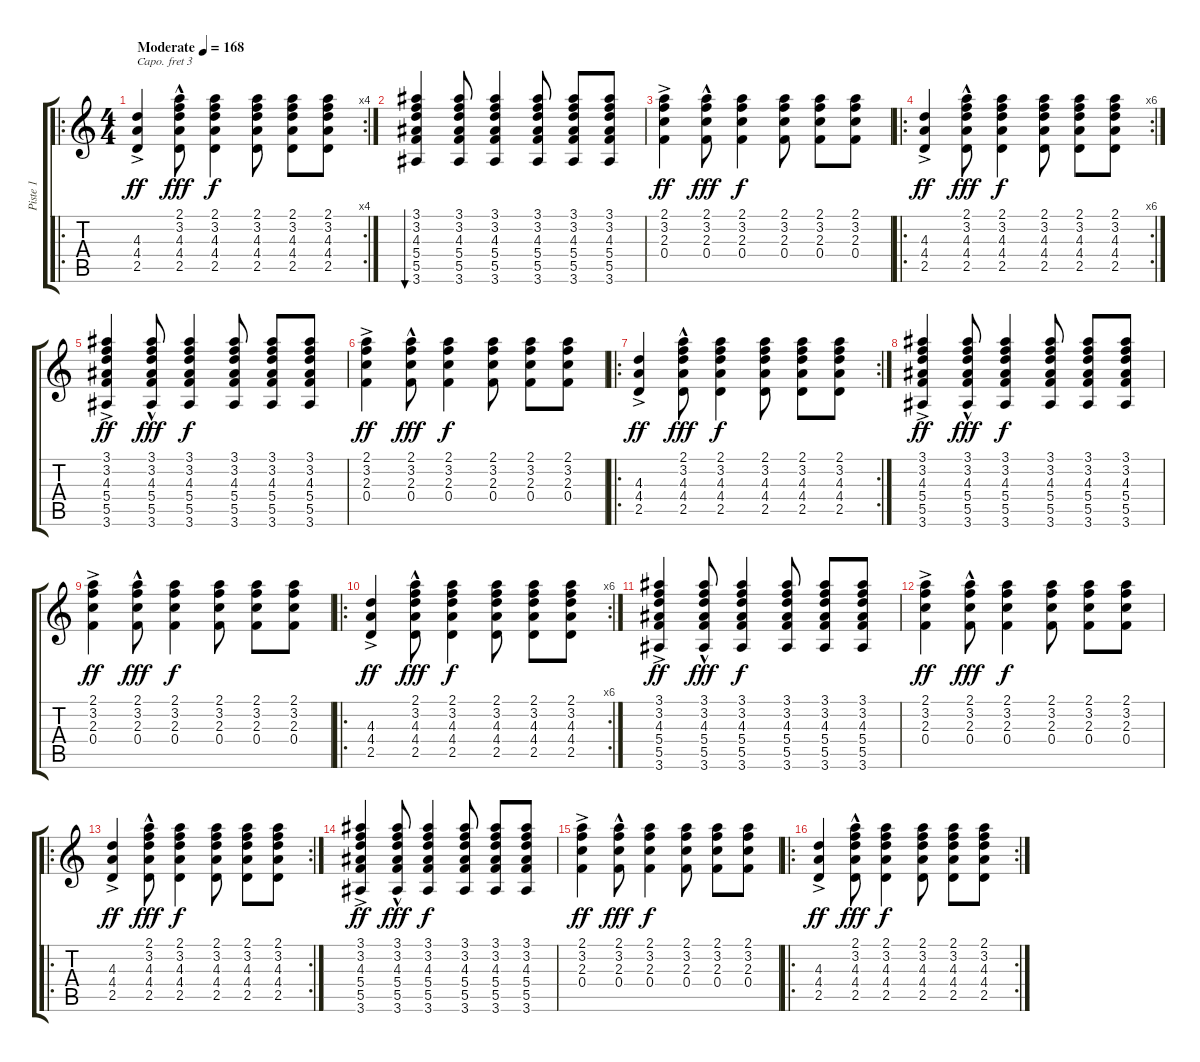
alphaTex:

\track ("Piste 1" "Piste 1") {instrument acousticguitarnylon}
\staff {score tabs}
\capo 3
\tuning (E4 B3 G3 D3 A2 E2) {hide}
\ro
\rc 4
\ts (4 4)
\tempo (168 "Moderate")
\clef g2
\ks c
(4.3 4.4{ac} 2.5{ac}).4{dy ff instrument acousticguitarnylon} (2.1{hac} 3.2{hac} 4.3{hac} 4.4{hac} 2.5{hac}).8{dy fff} (2.1 3.2 4.3 4.4 2.5).4{dy f} (2.1 3.2 4.3 4.4 2.5).8 (2.1 3.2 4.3 4.4 2.5).8 (2.1 3.2 4.3 4.4 2.5).8 |
(3.1 3.2 4.3 5.4 5.5 3.6).4{bu 120} (3.1 3.2 4.3 5.4 5.5 3.6).8 (3.1 3.2 4.3 5.4 5.5 3.6).4 (3.1 3.2 4.3 5.4 5.5 3.6).8 (3.1 3.2 4.3 5.4 5.5 3.6).8 (3.1 3.2 4.3 5.4 5.5 3.6).8 |
(2.1{ac} 3.2 2.3 0.4).4{dy ff} (2.1{hac} 3.2{hac} 2.3{hac} 0.4{hac}).8{dy fff} (2.1 3.2 2.3 0.4).4{dy f} (2.1 3.2 2.3 0.4).8 (2.1 3.2 2.3 0.4).8 (2.1 3.2 2.3 0.4).8 |
\ro
\rc 6
(4.3 4.4{ac} 2.5{ac}).4{dy ff} (2.1{hac} 3.2{hac} 4.3{hac} 4.4{hac} 2.5{hac}).8{dy fff} (2.1 3.2 4.3 4.4 2.5).4{dy f} (2.1 3.2 4.3 4.4 2.5).8 (2.1 3.2 4.3 4.4 2.5).8 (2.1 3.2 4.3 4.4 2.5).8 |
(3.1 3.2 4.3 5.4 5.5{ac} 3.6).4{dy ff} (3.1{hac} 3.2{hac} 4.3{hac} 5.4{hac} 5.5{hac} 3.6{hac}).8{dy fff} (3.1 3.2 4.3 5.4 5.5 3.6).4{dy f} (3.1 3.2 4.3 5.4 5.5 3.6).8 (3.1 3.2 4.3 5.4 5.5 3.6).8 (3.1 3.2 4.3 5.4 5.5 3.6).8 |
(2.1{ac} 3.2 2.3 0.4).4{dy ff} (2.1{hac} 3.2{hac} 2.3{hac} 0.4{hac}).8{dy fff} (2.1 3.2 2.3 0.4).4{dy f} (2.1 3.2 2.3 0.4).8 (2.1 3.2 2.3 0.4).8 (2.1 3.2 2.3 0.4).8 |
\ro
\rc 2
(4.3 4.4{ac} 2.5{ac}).4{dy ff} (2.1{hac} 3.2{hac} 4.3{hac} 4.4{hac} 2.5{hac}).8{dy fff} (2.1 3.2 4.3 4.4 2.5).4{dy f} (2.1 3.2 4.3 4.4 2.5).8 (2.1 3.2 4.3 4.4 2.5).8 (2.1 3.2 4.3 4.4 2.5).8 |
(3.1 3.2 4.3 5.4 5.5{ac} 3.6).4{dy ff} (3.1{hac} 3.2{hac} 4.3{hac} 5.4{hac} 5.5{hac} 3.6{hac}).8{dy fff} (3.1 3.2 4.3 5.4 5.5 3.6).4{dy f} (3.1 3.2 4.3 5.4 5.5 3.6).8 (3.1 3.2 4.3 5.4 5.5 3.6).8 (3.1 3.2 4.3 5.4 5.5 3.6).8 |
(2.1{ac} 3.2 2.3 0.4).4{dy ff} (2.1{hac} 3.2{hac} 2.3{hac} 0.4{hac}).8{dy fff} (2.1 3.2 2.3 0.4).4{dy f} (2.1 3.2 2.3 0.4).8 (2.1 3.2 2.3 0.4).8 (2.1 3.2 2.3 0.4).8 |
\ro
\rc 6
(4.3 4.4{ac} 2.5{ac}).4{dy ff} (2.1{hac} 3.2{hac} 4.3{hac} 4.4{hac} 2.5{hac}).8{dy fff} (2.1 3.2 4.3 4.4 2.5).4{dy f} (2.1 3.2 4.3 4.4 2.5).8 (2.1 3.2 4.3 4.4 2.5).8 (2.1 3.2 4.3 4.4 2.5).8 |
(3.1 3.2 4.3 5.4 5.5{ac} 3.6).4{dy ff} (3.1{hac} 3.2{hac} 4.3{hac} 5.4{hac} 5.5{hac} 3.6{hac}).8{dy fff} (3.1 3.2 4.3 5.4 5.5 3.6).4{dy f} (3.1 3.2 4.3 5.4 5.5 3.6).8 (3.1 3.2 4.3 5.4 5.5 3.6).8 (3.1 3.2 4.3 5.4 5.5 3.6).8 |
(2.1{ac} 3.2 2.3 0.4).4{dy ff} (2.1{hac} 3.2{hac} 2.3{hac} 0.4{hac}).8{dy fff} (2.1 3.2 2.3 0.4).4{dy f} (2.1 3.2 2.3 0.4).8 (2.1 3.2 2.3 0.4).8 (2.1 3.2 2.3 0.4).8 |
\ro
\rc 2
(4.3 4.4{ac} 2.5{ac}).4{dy ff} (2.1{hac} 3.2{hac} 4.3{hac} 4.4{hac} 2.5{hac}).8{dy fff} (2.1 3.2 4.3 4.4 2.5).4{dy f} (2.1 3.2 4.3 4.4 2.5).8 (2.1 3.2 4.3 4.4 2.5).8 (2.1 3.2 4.3 4.4 2.5).8 |
(3.1 3.2 4.3 5.4 5.5{ac} 3.6).4{dy ff} (3.1{hac} 3.2{hac} 4.3{hac} 5.4{hac} 5.5{hac} 3.6{hac}).8{dy fff} (3.1 3.2 4.3 5.4 5.5 3.6).4{dy f} (3.1 3.2 4.3 5.4 5.5 3.6).8 (3.1 3.2 4.3 5.4 5.5 3.6).8 (3.1 3.2 4.3 5.4 5.5 3.6).8 |
(2.1{ac} 3.2 2.3 0.4).4{dy ff} (2.1{hac} 3.2{hac} 2.3{hac} 0.4{hac}).8{dy fff} (2.1 3.2 2.3 0.4).4{dy f} (2.1 3.2 2.3 0.4).8 (2.1 3.2 2.3 0.4).8 (2.1 3.2 2.3 0.4).8 |
\ro
\rc 2
(4.3 4.4{ac} 2.5{ac}).4{dy ff} (2.1{hac} 3.2{hac} 4.3{hac} 4.4{hac} 2.5{hac}).8{dy fff} (2.1 3.2 4.3 4.4 2.5).4{dy f} (2.1 3.2 4.3 4.4 2.5).8 (2.1 3.2 4.3 4.4 2.5).8 (2.1 3.2 4.3 4.4 2.5).8
